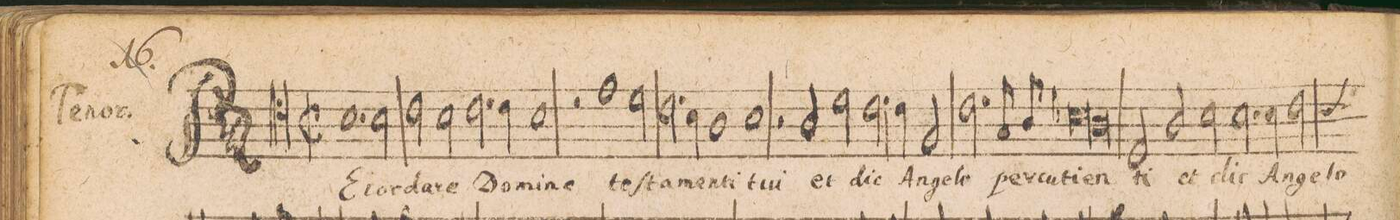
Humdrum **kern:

**kern	**text
*I"Tenor.	*
*clefC4	*
*k[]	*
*met(C|)	*
*M2/1	*
1.B\	RE-
*2\right	*
2B\	-cor-
=2-	=2-
2c\	-da-
2B\	-re
2.c\	Do-
4c\	-mi-
=3-	=3-
1B\	-ne
2rc	.
1e\	te-
=4-	=4-
2d\	-ſta-
2.c\	-men-
4B\	-ti
=5-	=5-
1A\	tu-
1B\	-i
=6-	=6-
2r	.
2A/	et
2d\	dic
2.c\	An-
=7-	=7-
4c\	-ge-
2F/	-lo
2.c\	per-
8G/	-cu-
8A/	-ti-
=8-	=8-
*lig	*
1B-X\	-en-
1A\	.
*Xlig	*
=9-	=9-
2D/	-ti
2A/	et
2B\	dic
2.B\	An-
=10-	=10-
4B\	-ge-
*custos:B	*
2c\	-lo
*-	*-
